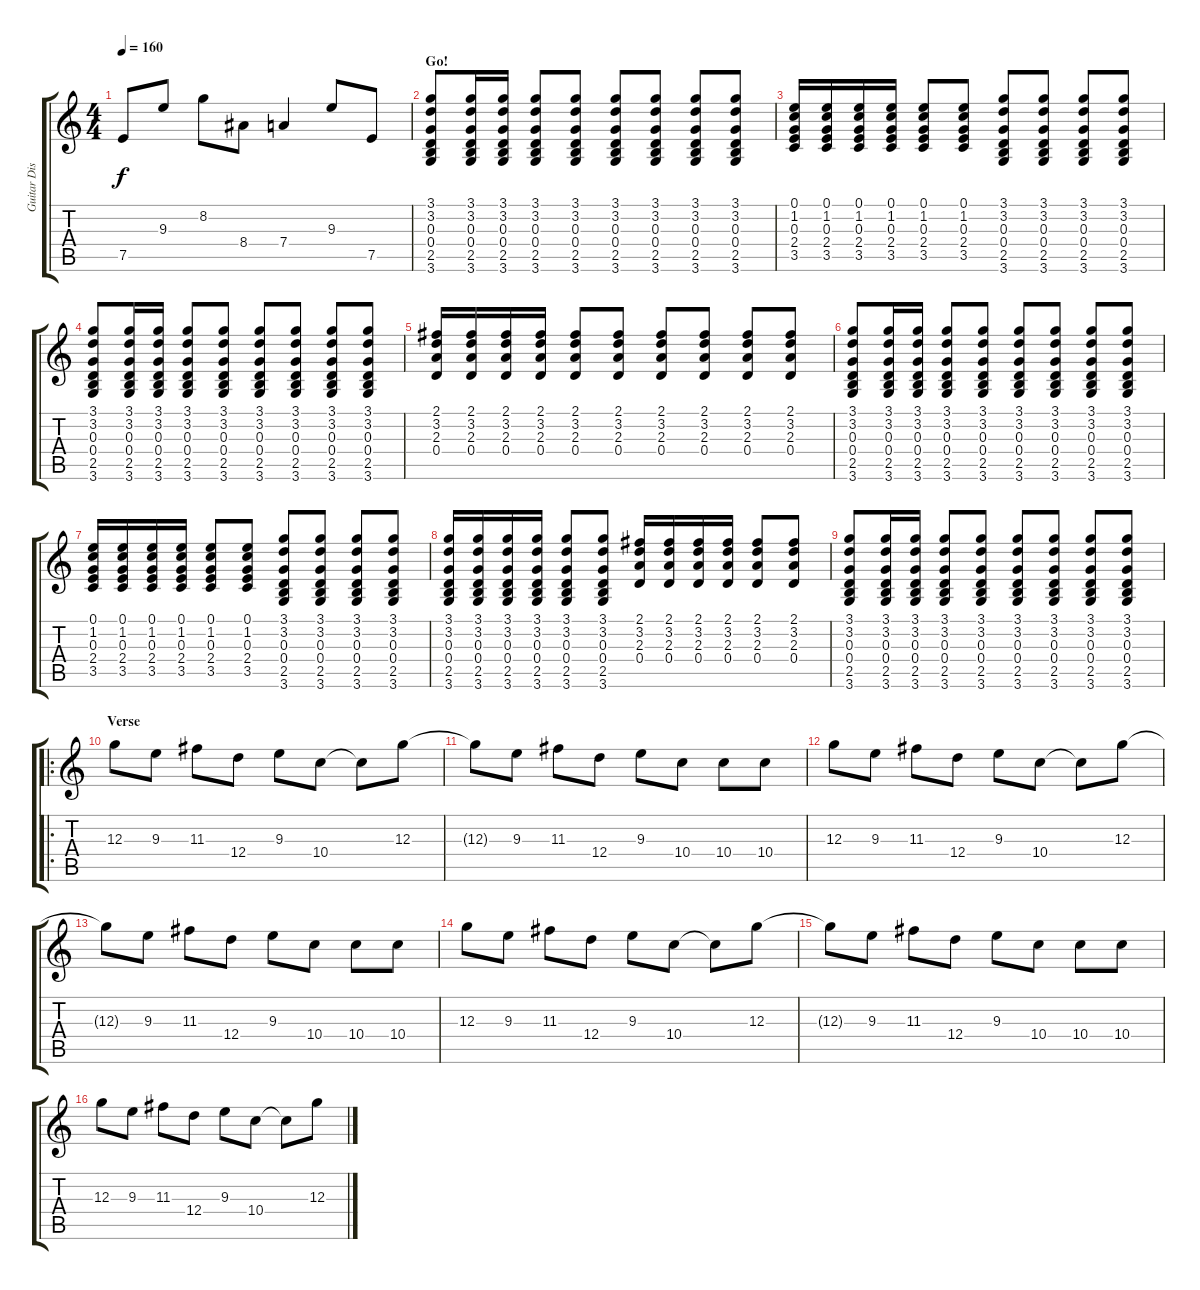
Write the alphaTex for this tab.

\track ("Guitar Distortion" "Guitar Dis") {instrument distortionguitar}
\staff {score tabs}
\tuning (E4 B3 G3 D3 A2 E2) {hide}
\ts (4 4)
\tempo 160
\clef g2
\ks c
7.5{t}.8{dy f} 9.3.8 8.2.8 8.4.8 7.4.4 9.3.8 7.5.8 |
\section ("" "Go!")
(3.1 3.2 0.3 0.4 2.5 3.6).8 (3.1 3.2 0.3 0.4 2.5 3.6).16 (3.1 3.2 0.3 0.4 2.5 3.6).16 (3.1 3.2 0.3 0.4 2.5 3.6).8 (3.1 3.2 0.3 0.4 2.5 3.6).8 (3.1 3.2 0.3 0.4 2.5 3.6).8 (3.1 3.2 0.3 0.4 2.5 3.6).8 (3.1 3.2 0.3 0.4 2.5 3.6).8 (3.1 3.2 0.3 0.4 2.5 3.6).8 |
(0.1 1.2 0.3 2.4 3.5).16 (0.1 1.2 0.3 2.4 3.5).16 (0.1 1.2 0.3 2.4 3.5).16 (0.1 1.2 0.3 2.4 3.5).16 (0.1 1.2 0.3 2.4 3.5).8 (0.1 1.2 0.3 2.4 3.5).8 (3.1 3.2 0.3 0.4 2.5 3.6).8 (3.1 3.2 0.3 0.4 2.5 3.6).8 (3.1 3.2 0.3 0.4 2.5 3.6).8 (3.1 3.2 0.3 0.4 2.5 3.6).8 |
(3.1 3.2 0.3 0.4 2.5 3.6).8 (3.1 3.2 0.3 0.4 2.5 3.6).16 (3.1 3.2 0.3 0.4 2.5 3.6).16 (3.1 3.2 0.3 0.4 2.5 3.6).8 (3.1 3.2 0.3 0.4 2.5 3.6).8 (3.1 3.2 0.3 0.4 2.5 3.6).8 (3.1 3.2 0.3 0.4 2.5 3.6).8 (3.1 3.2 0.3 0.4 2.5 3.6).8 (3.1 3.2 0.3 0.4 2.5 3.6).8 |
(2.1 3.2 2.3 0.4).16 (2.1 3.2 2.3 0.4).16 (2.1 3.2 2.3 0.4).16 (2.1 3.2 2.3 0.4).16 (2.1 3.2 2.3 0.4).8 (2.1 3.2 2.3 0.4).8 (2.1 3.2 2.3 0.4).8 (2.1 3.2 2.3 0.4).8 (2.1 3.2 2.3 0.4).8 (2.1 3.2 2.3 0.4).8 |
(3.1 3.2 0.3 0.4 2.5 3.6).8 (3.1 3.2 0.3 0.4 2.5 3.6).16 (3.1 3.2 0.3 0.4 2.5 3.6).16 (3.1 3.2 0.3 0.4 2.5 3.6).8 (3.1 3.2 0.3 0.4 2.5 3.6).8 (3.1 3.2 0.3 0.4 2.5 3.6).8 (3.1 3.2 0.3 0.4 2.5 3.6).8 (3.1 3.2 0.3 0.4 2.5 3.6).8 (3.1 3.2 0.3 0.4 2.5 3.6).8 |
(0.1 1.2 0.3 2.4 3.5).16 (0.1 1.2 0.3 2.4 3.5).16 (0.1 1.2 0.3 2.4 3.5).16 (0.1 1.2 0.3 2.4 3.5).16 (0.1 1.2 0.3 2.4 3.5).8 (0.1 1.2 0.3 2.4 3.5).8 (3.1 3.2 0.3 0.4 2.5 3.6).8 (3.1 3.2 0.3 0.4 2.5 3.6).8 (3.1 3.2 0.3 0.4 2.5 3.6).8 (3.1 3.2 0.3 0.4 2.5 3.6).8 |
(3.1 3.2 0.3 0.4 2.5 3.6).16 (3.1 3.2 0.3 0.4 2.5 3.6).16 (3.1 3.2 0.3 0.4 2.5 3.6).16 (3.1 3.2 0.3 0.4 2.5 3.6).16 (3.1 3.2 0.3 0.4 2.5 3.6).8 (3.1 3.2 0.3 0.4 2.5 3.6).8 (2.1 3.2 2.3 0.4).16 (2.1 3.2 2.3 0.4).16 (2.1 3.2 2.3 0.4).16 (2.1 3.2 2.3 0.4).16 (2.1 3.2 2.3 0.4).8 (2.1 3.2 2.3 0.4).8 |
(3.1 3.2 0.3 0.4 2.5 3.6).8 (3.1 3.2 0.3 0.4 2.5 3.6).16 (3.1 3.2 0.3 0.4 2.5 3.6).16 (3.1 3.2 0.3 0.4 2.5 3.6).8 (3.1 3.2 0.3 0.4 2.5 3.6).8 (3.1 3.2 0.3 0.4 2.5 3.6).8 (3.1 3.2 0.3 0.4 2.5 3.6).8 (3.1 3.2 0.3 0.4 2.5 3.6).8 (3.1 3.2 0.3 0.4 2.5 3.6).8 |
\ro
\section ("" "Verse")
12.3.8 9.3.8 11.3.8 12.4.8 9.3.8 10.4.8 10.4{t}.8 12.3.8 |
12.3{t}.8 9.3.8 11.3.8 12.4.8 9.3.8 10.4.8 10.4.8 10.4.8 |
12.3.8 9.3.8 11.3.8 12.4.8 9.3.8 10.4.8 10.4{t}.8 12.3.8 |
12.3{t}.8 9.3.8 11.3.8 12.4.8 9.3.8 10.4.8 10.4.8 10.4.8 |
12.3.8 9.3.8 11.3.8 12.4.8 9.3.8 10.4.8 10.4{t}.8 12.3.8 |
12.3{t}.8 9.3.8 11.3.8 12.4.8 9.3.8 10.4.8 10.4.8 10.4.8 |
12.3.8 9.3.8 11.3.8 12.4.8 9.3.8 10.4.8 10.4{t}.8 12.3.8
